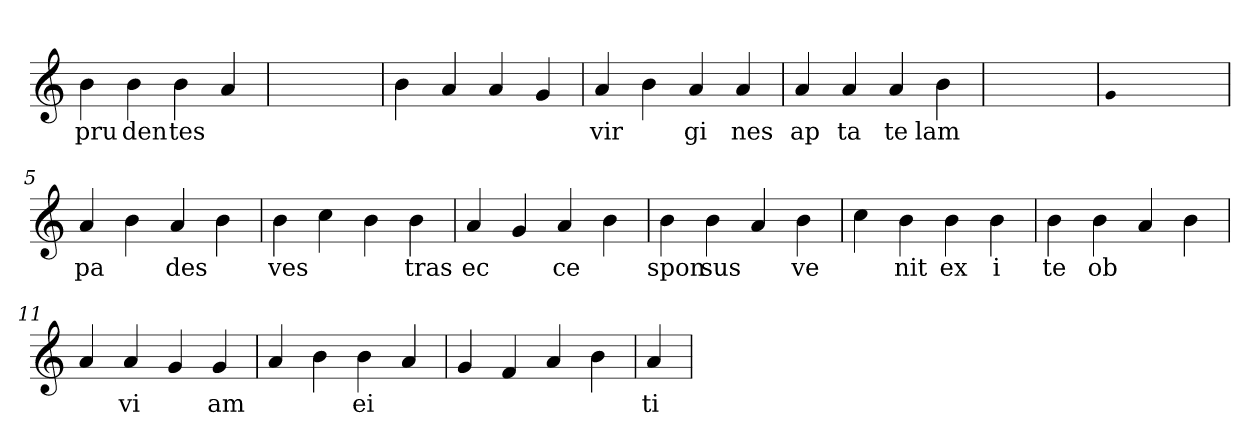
**kern	**text
*part1	*part1
*staff1	*staff1
*clefG2	*
=1	=1
4b	pru
4b	den
4b	tes
4a	.
=2	=2
1ryy	.
=2	=2
4b	.
4a	.
4a	.
4g	.
=3	=3
4a	vir
4b	.
4a	gi
4a	nes
=4	=4
4a	ap
4a	ta
4a	te
4b	lam
=5	=5
1ryy	.
=5	=5
qqg	.
1ryy	.
=5	=5
4a	pa
4b	.
4a	des
4b	.
=6	=6
4b	ves
4cc	.
4b	.
4b	tras
=7	=7
4a	ec
4g	.
4a	ce
4b	.
=8	=8
4b	spon
4b	sus
4a	.
4b	ve
=9	=9
4cc	.
4b	nit
4b	ex
4b	i
=10	=10
4b	te
4b	ob
4a	.
4b	.
=11	=11
4a	.
4a	vi
4g	.
4g	am
=12	=12
4a	.
4b	.
4b	ei
4a	.
=13	=13
4g	.
4f	.
4a	.
4b	.
=14	=14
4a	ti
=	=
*-	*-
